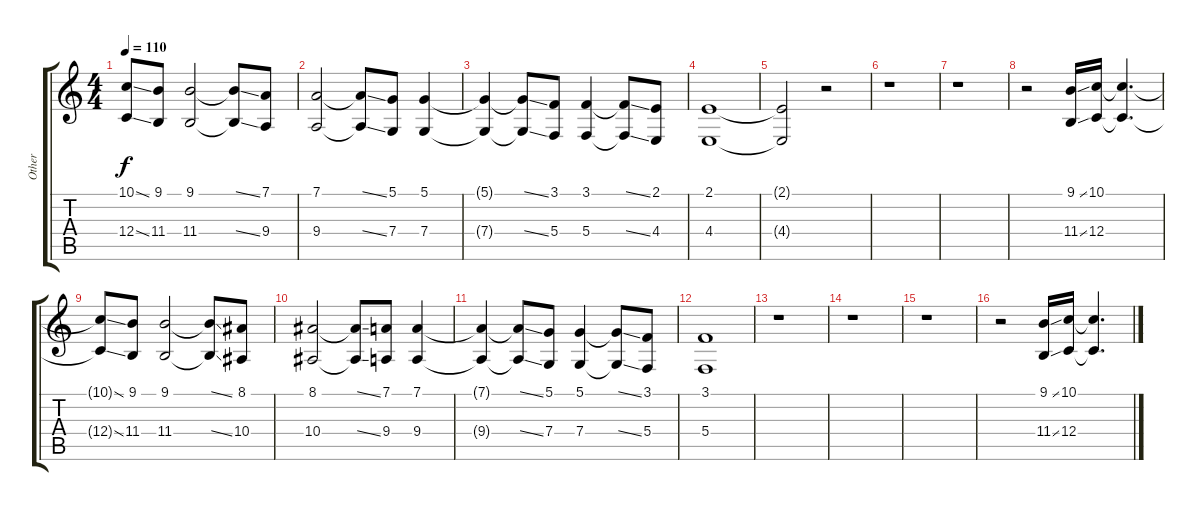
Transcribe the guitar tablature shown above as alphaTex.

\track ("Other" "Other") {instrument electricpiano2}
\staff {score tabs}
\tuning (D4 A3 F3 C3 G2 C2) {hide}
\ts (4 4)
\tempo 110
\clef g2
\ks c
(10.1{ss t} 12.4{ss t}).8{dy f} (9.1 11.4).8 (9.1 11.4).2 (9.1{ss t} 11.4{ss t}).8 (7.1 9.4).8 |
(7.1 9.4).2 (7.1{ss t} 9.4{ss t}).8 (5.1 7.4).8 (5.1 7.4).4 |
(5.1{t} 7.4{t}).4 (5.1{ss t} 7.4{ss t}).8 (3.1 5.4).8 (3.1 5.4).4 (3.1{ss t} 5.4{ss t}).8 (2.1 4.4).8 |
(2.1 4.4).1 |
(2.1{t} 4.4{t}).2 r.2 |
r.1 |
r.1 |
r.2 (9.1{ss} 11.4{ss}).16 (10.1 12.4).16 (10.1{t} 12.4{t}).4{d} |
(10.1{ss t} 12.4{ss t}).8 (9.1 11.4).8 (9.1 11.4).2 (9.1{ss t} 11.4{ss t}).8 (8.1 10.4).8 |
(8.1 10.4).2 (8.1{ss t} 10.4{ss t}).8 (7.1 9.4).8 (7.1 9.4).4 |
(7.1{t} 9.4{t}).4 (7.1{ss t} 9.4{ss t}).8 (5.1 7.4).8 (5.1 7.4).4 (5.1{ss t} 7.4{ss t}).8 (3.1 5.4).8 |
(3.1 5.4).1 |
r.1 |
r.1 |
r.1 |
r.2 (9.1{ss} 11.4{ss}).16 (10.1 12.4).16 (10.1{t} 12.4{t}).4{d}
